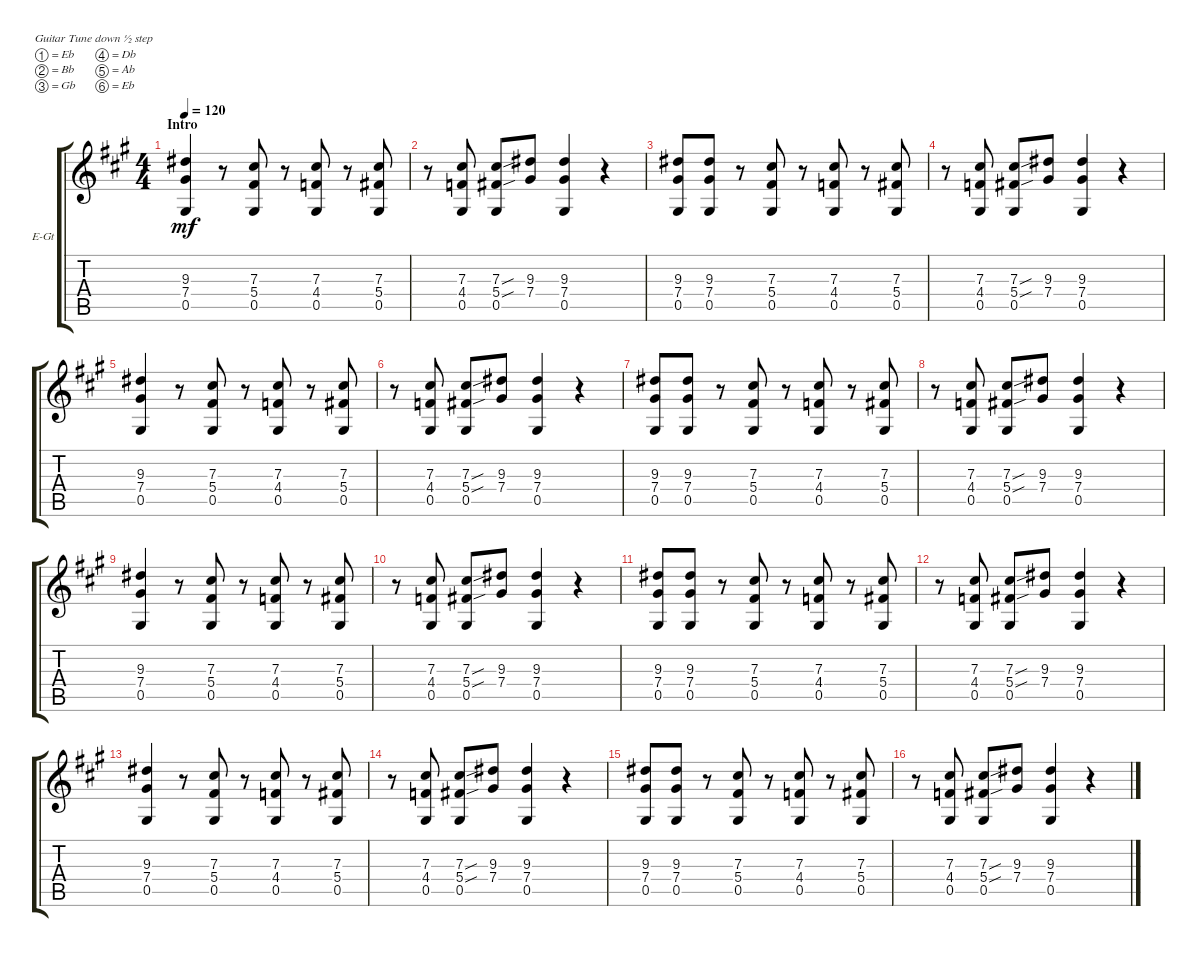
\defaultSystemsLayout 4
\bracketExtendMode groupsimilarinstruments
\firstSystemTrackNameOrientation horizontal
\otherSystemsTrackNameOrientation horizontal
\track ("PAUL STANLEY" "E-Gt") {solo instrument distortionguitar}
\staff {score tabs}
\tuning (Eb4 Bb3 Gb3 Db3 Ab2 Eb2)
\ts (4 4)
\section ("" "Intro")
\tempo 120
\clef g2
\ks a
(0.5 7.4 9.3).4{dy mf instrument distortionguitar} r.8 (0.5 5.4 7.3).8 r.8 (0.5 4.4 7.3).8 r.8 (0.5 5.4 7.3).8 |
r.8 (0.5 4.4 7.3).8 (7.3{sou} 5.4{sou} 0.5).8 (9.3 7.4).8 (0.5 7.4 9.3).4 r.4 |
(9.3 7.4 0.5).8 (0.5 7.4 9.3).8 r.8 (0.5 5.4 7.3).8 r.8 (0.5 4.4 7.3).8 r.8 (7.3 5.4 0.5).8 |
r.8 (0.5 4.4 7.3).8 (7.3{sou} 5.4{sou} 0.5).8 (9.3 7.4).8 (0.5 7.4 9.3).4 r.4 |
(0.5 7.4 9.3).4 r.8 (0.5 5.4 7.3).8 r.8 (0.5 4.4 7.3).8 r.8 (0.5 5.4 7.3).8 |
r.8 (0.5 4.4 7.3).8 (7.3{sou} 5.4{sou} 0.5).8 (9.3 7.4).8 (0.5 7.4 9.3).4 r.4 |
(9.3 7.4 0.5).8 (0.5 7.4 9.3).8 r.8 (0.5 5.4 7.3).8 r.8 (0.5 4.4 7.3).8 r.8 (7.3 5.4 0.5).8 |
r.8 (0.5 4.4 7.3).8 (7.3{sou} 5.4{sou} 0.5).8 (9.3 7.4).8 (0.5 7.4 9.3).4 r.4 |
(0.5 7.4 9.3).4 r.8 (0.5 5.4 7.3).8 r.8 (0.5 4.4 7.3).8 r.8 (0.5 5.4 7.3).8 |
r.8 (0.5 4.4 7.3).8 (7.3{sou} 5.4{sou} 0.5).8 (9.3 7.4).8 (0.5 7.4 9.3).4 r.4 |
(9.3 7.4 0.5).8 (0.5 7.4 9.3).8 r.8 (0.5 5.4 7.3).8 r.8 (0.5 4.4 7.3).8 r.8 (7.3 5.4 0.5).8 |
r.8 (0.5 4.4 7.3).8 (7.3{sou} 5.4{sou} 0.5).8 (9.3 7.4).8 (0.5 7.4 9.3).4 r.4 |
(0.5 7.4 9.3).4 r.8 (0.5 5.4 7.3).8 r.8 (0.5 4.4 7.3).8 r.8 (0.5 5.4 7.3).8 |
r.8 (0.5 4.4 7.3).8 (7.3{sou} 5.4{sou} 0.5).8 (9.3 7.4).8 (0.5 7.4 9.3).4 r.4 |
(9.3 7.4 0.5).8 (0.5 7.4 9.3).8 r.8 (0.5 5.4 7.3).8 r.8 (0.5 4.4 7.3).8 r.8 (7.3 5.4 0.5).8 |
r.8 (0.5 4.4 7.3).8 (7.3{sou} 5.4{sou} 0.5).8 (9.3 7.4).8 (0.5 7.4 9.3).4 r.4
